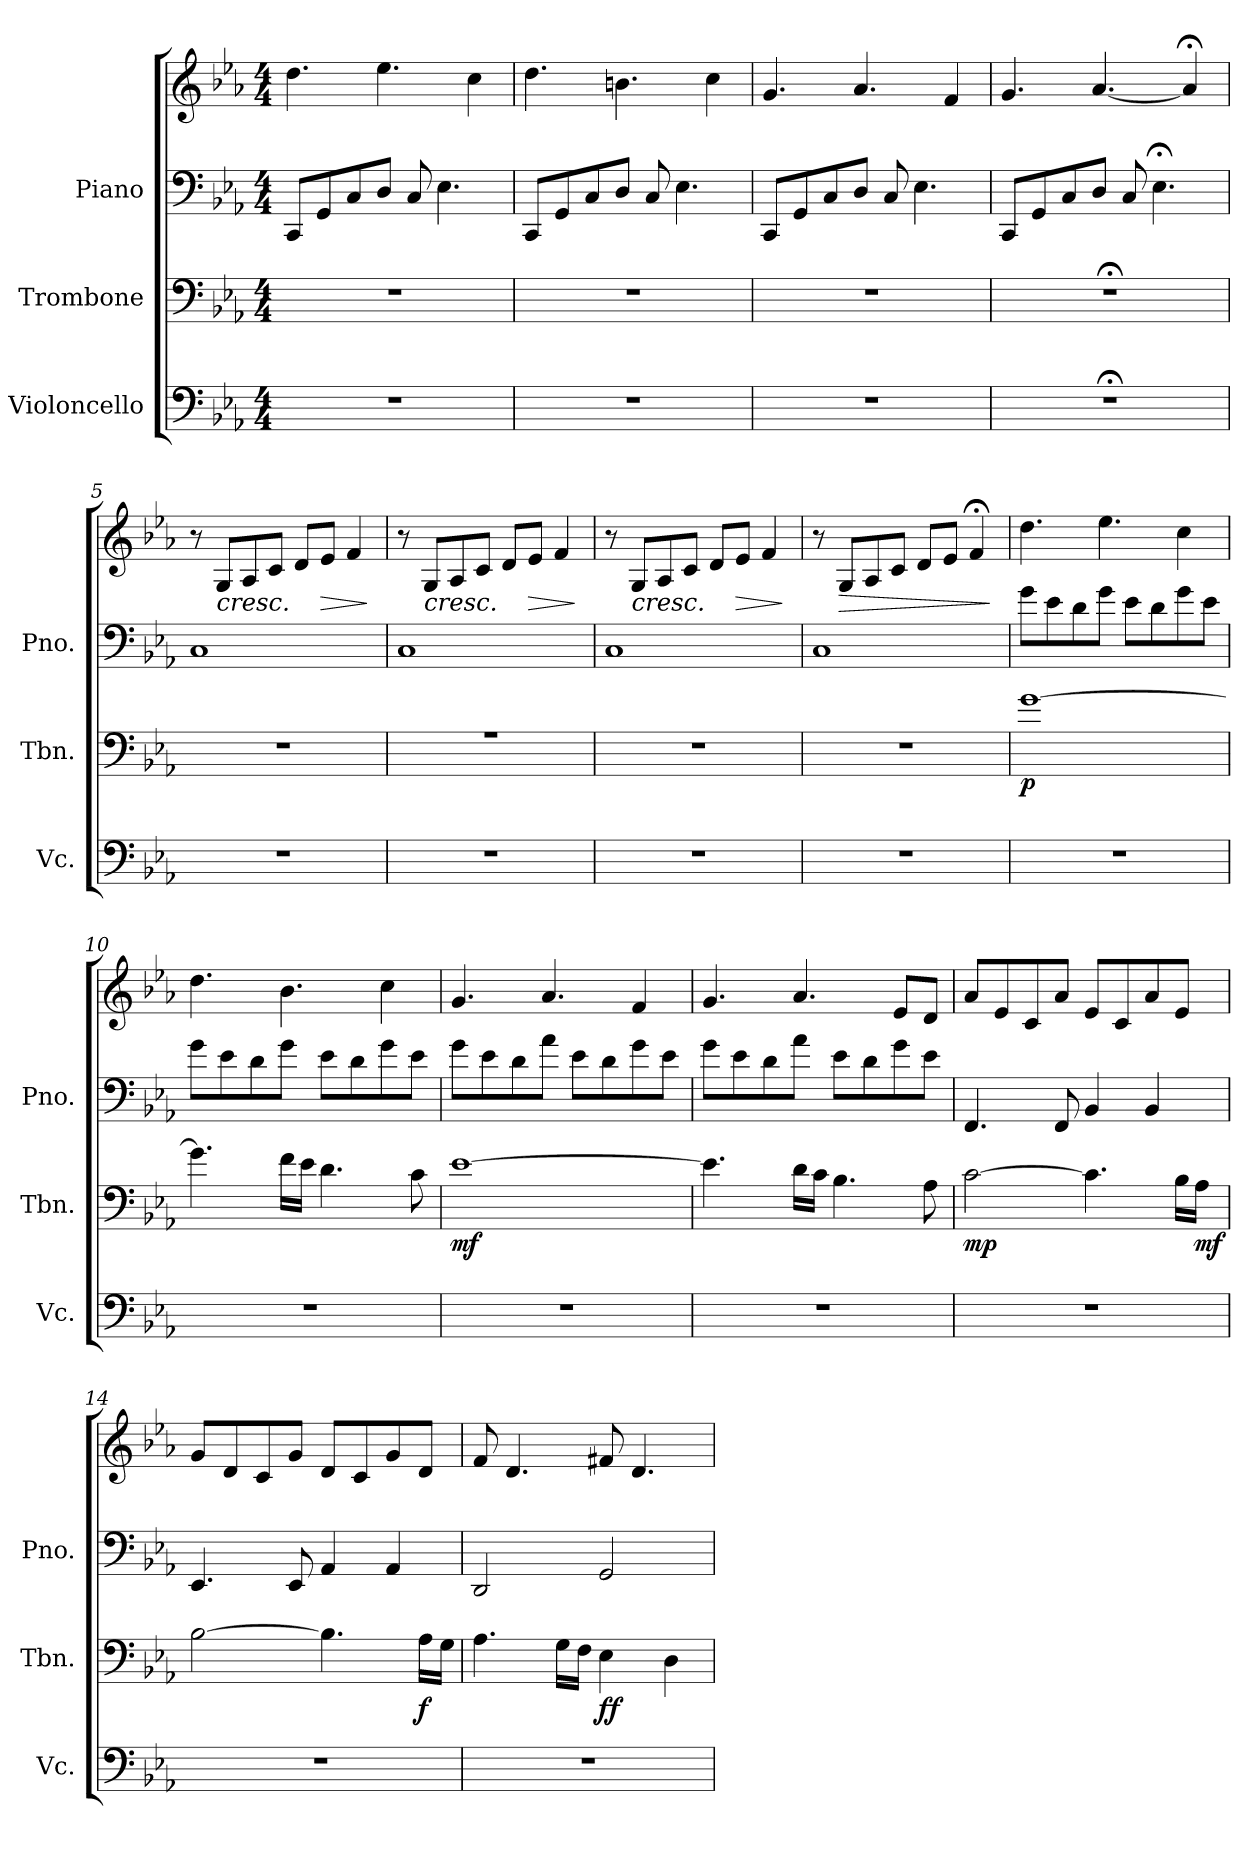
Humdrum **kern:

**kern	**kern	**dynam	**kern	**kern	**dynam
*part3	*part2	*part2	*part1	*part1	*part1
*staff4	*staff3	*staff3	*staff2	*staff1	*staff1/2
*I"Violoncello	*I"Trombone	*	*I"Piano	*	*
*I'Vc.	*I'Tbn.	*	*I'Pno.	*	*
*clefF4	*clefF4	*	*clefF4	*clefG2	*
*k[b-e-a-]	*k[b-e-a-]	*	*k[b-e-a-]	*k[b-e-a-]	*
*M4/4	*M4/4	*	*M4/4	*M4/4	*
*MM64	*MM64	*	*MM64	*MM64	*
=1	=1	=1	=1	=1	=1
!	!	!	!	!	!LO:DY:b=2
!	!	!	!	!	!LO:DY:n=1:b
1r	1r	.	8CC/L	4.dd\	mp mp
.	.	.	8GG/	.	.
.	.	.	8C/	.	.
.	.	.	8D/J	4.ee-\	.
.	.	.	8C/	.	.
.	.	.	4.E-\	.	.
.	.	.	.	4cc\	.
=2	=2	=2	=2	=2	=2
1r	1r	.	8CC/L	4.dd\	.
.	.	.	8GG/	.	.
.	.	.	8C/	.	.
.	.	.	8D/J	4.bn\	.
.	.	.	8C/	.	.
.	.	.	4.E-\	.	.
.	.	.	.	4cc\	.
=3	=3	=3	=3	=3	=3
1r	1r	.	8CC/L	4.g/	.
.	.	.	8GG/	.	.
.	.	.	8C/	.	.
.	.	.	8D/J	4.a-/	.
.	.	.	8C/	.	.
.	.	.	4.E-\	.	.
.	.	.	.	4f/	.
=4	=4	=4	=4	=4	=4
1r;<	1r;<	.	8CC/L	4.g/	.
.	.	.	8GG/	.	.
.	.	.	8C/	.	.
.	.	.	8D/J	[4.a-/	.
.	.	.	8C/	.	.
.	.	.	4.E-;<\	.	.
.	.	.	.	4a-;</]	.
!!LO:LB:g=z
=5	=5	=5	=5	=5	=5
*	*	*	*	*MM83	*
!	!	!	!	!	!LO:DY:b=2
!	!	!	!	!	!LO:DY:n=1:b
1r	1r	.	1C	8r	mp mp
!	!	!	!	!	!LO:HP:b
.	.	.	.	8G/L	<
.	.	.	.	8A-/	.
.	.	.	.	8c/J	.
.	.	.	.	8d/L	.
!	!	!	!	!	!LO:HP:b
.	.	.	.	8e-/J	>
.	.	.	.	4f/	.
.	.	.	.	.	[ ]
=6	=6	=6	=6	=6	=6
1r	1rA	.	1C	8r	.
!	!	!	!	!	!LO:HP:b
.	.	.	.	8G/L	<
.	.	.	.	8A-/	.
.	.	.	.	8c/J	.
.	.	.	.	8d/L	.
!	!	!	!	!	!LO:HP:b
.	.	.	.	8e-/J	>
.	.	.	.	4f/	.
.	.	.	.	.	[ ]
=7	=7	=7	=7	=7	=7
1r	1r	.	1C	8r	.
!	!	!	!	!	!LO:HP:b
.	.	.	.	8G/L	<
.	.	.	.	8A-/	.
.	.	.	.	8c/J	.
.	.	.	.	8d/L	.
!	!	!	!	!	!LO:HP:b
.	.	.	.	8e-/J	>
.	.	.	.	4f/	.
.	.	.	.	.	[ ]
=8	=8	=8	=8	=8	=8
1r	1r	.	1C	8r	.
!	!	!	!	!	!LO:HP:b
.	.	.	.	8G/L	>
.	.	.	.	8A-/	.
.	.	.	.	8c/J	.
.	.	.	.	8d/L	.
.	.	.	.	8e-/J	.
.	.	.	.	4f;</	.
.	.	.	.	.	]
!!LO:PB:g=z
=9	=9	=9	=9	=9	=9
!	!	!LO:DY:b	!	!	!LO:DY:b=2
!	!	!	!	!	!LO:DY:n=1:b
1r	[1g	p	8g\L	4.dd\	mf mf
.	.	.	8e-\	.	.
.	.	.	8d\	.	.
.	.	.	8g\J	4.ee-\	.
.	.	.	8e-\L	.	.
.	.	.	8d\	.	.
.	.	.	8g\	4cc\	.
.	.	.	8e-\J	.	.
=10	=10	=10	=10	=10	=10
1r	4.g\]	.	8g\L	4.dd\	.
.	.	.	8e-\	.	.
.	.	.	8d\	.	.
.	16f\LL	.	8g\J	4.b-\	.
.	16e-\JJ	.	.	.	.
.	4.d\	.	8e-\L	.	.
.	.	.	8d\	.	.
.	.	.	8g\	4cc\	.
.	8c\	.	8e-\J	.	.
=11	=11	=11	=11	=11	=11
!	!	!LO:DY:b	!	!	!
1r	[1e-	mf	8g\L	4.g/	.
.	.	.	8e-\	.	.
.	.	.	8d\	.	.
.	.	.	8a-\J	4.a-/	.
.	.	.	8e-\L	.	.
.	.	.	8d\	.	.
.	.	.	8g\	4f/	.
.	.	.	8e-\J	.	.
!!LO:LB:g=z
=12	=12	=12	=12	=12	=12
1r	4.e-\]	.	8g\L	4.g/	.
.	.	.	8e-\	.	.
.	.	.	8d\	.	.
.	16d\LL	.	8a-\J	4.a-/	.
.	16c\JJ	.	.	.	.
.	4.B-\	.	8e-\L	.	.
.	.	.	8d\	.	.
.	.	.	8g\	8e-/L	.
.	8A-\	.	8e-\J	8d/J	.
=13	=13	=13	=13	=13	=13
!	!	!LO:DY:b	!	!	!
1r	[2c\	mp	4.FF/	8a-/L	.
.	.	.	.	8e-/	.
.	.	.	.	8c/	.
.	.	.	8FF/	8a-/J	.
.	4.c\]	.	4BB-/	8e-/L	.
.	.	.	.	8c/	.
.	.	.	4BB-/	8a-/	.
.	16B-\LL	.	.	8e-/J	.
!	!	!LO:DY:b	!	!	!
.	16A-\JJ	mf	.	.	.
=14	=14	=14	=14	=14	=14
1r	[2B-\	.	4.EE-/	8g/L	.
.	.	.	.	8d/	.
.	.	.	.	8c/	.
.	.	.	8EE-/	8g/J	.
.	4.B-\]	.	4AA-/	8d/L	.
.	.	.	.	8c/	.
.	.	.	4AA-/	8g/	.
!	!	!LO:DY:b	!	!	!
.	16A-\LL	f	.	8d/J	.
.	16G\JJ	.	.	.	.
=15	=15	=15	=15	=15	=15
1r	4.A-\	.	2DD/	8f/	.
.	.	.	.	4.d/	.
.	16G\LL	.	.	.	.
.	16F\JJ	.	.	.	.
!	!	!LO:DY:b	!	!	!
.	4E-\	ff	2GG/	8f#X/	.
.	.	.	.	4.d/	.
.	4D\	.	.	.	.
=	=	=	=	=	=
*-	*-	*-	*-	*-	*-
